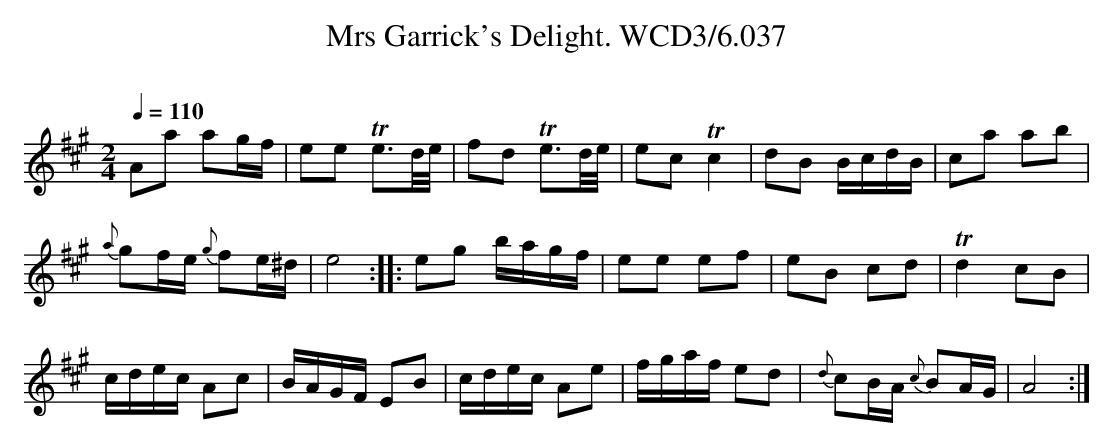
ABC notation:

X:1
T:Mrs Garrick's Delight. WCD3/6.037
O:
M:2/4
L:1/8
Q:1/4=110
K:A
Aa ag/f/|ee Te3/d//e//|fd Te3/d//e//|ec Tc2|dB B/c/d/B/|ca ab|
{a}gf/e/ {g}fe/^d/|e4::eg b/a/g/f/|ee ef|eB cd|Td2 cB|
c/d/e/c/ Ac|B/A/G/F/ EB|c/d/e/c/ Ae|f/g/a/f/ ed|{d}cB/A/ {c}BA/G/|A4:|
